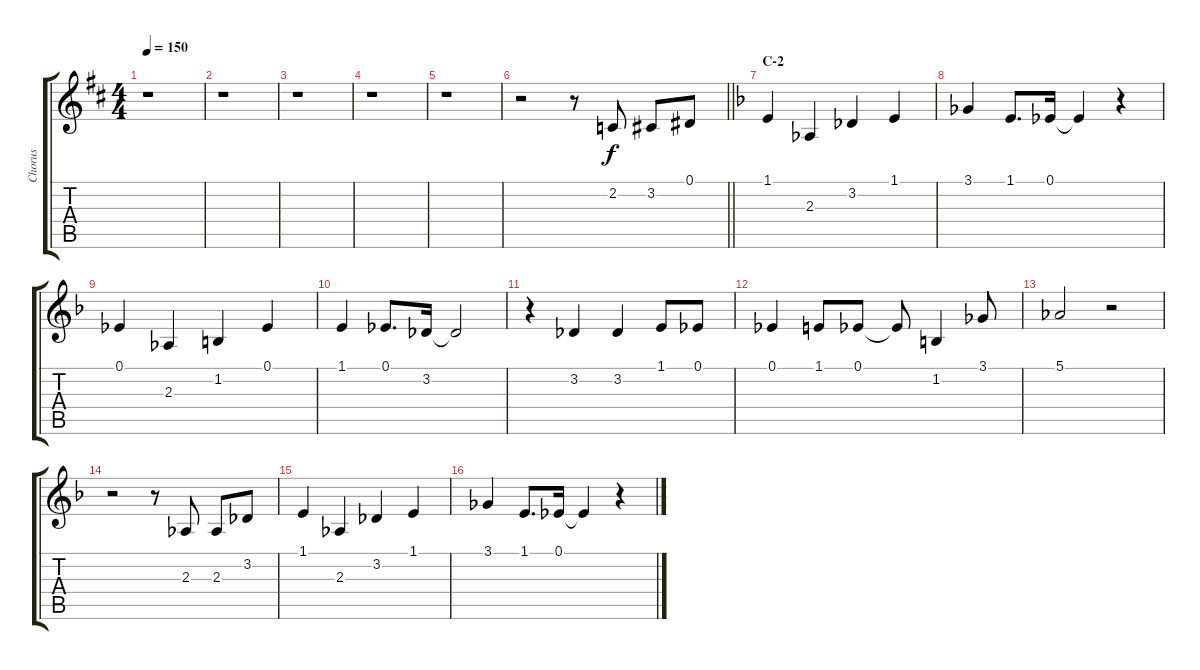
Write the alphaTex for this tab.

\track ("Chorus" "Chorus") {instrument voiceoohs}
\staff {score tabs}
\tuning (Eb4 Bb3 Gb3 Db3 Ab2 Eb2) {hide}
\ts (4 4)
\tempo 150
\clef g2
\ks d
r.1{dy f} |
r.1 |
r.1 |
r.1 |
r.1 |
\barLineRight lightlight
r.2 r.8 2.2.8 3.2.8 0.1.8 |
\section ("" "C-2")
\ks f
1.1.4 2.3.4 3.2.4 1.1.4 |
3.1.4 1.1.8{d} 0.1.16 0.1{t}.4 r.4 |
0.1.4 2.3.4 1.2.4 0.1.4 |
1.1.4 0.1.8{d} 3.2.16 3.2{t}.2 |
r.4 3.2.4 3.2.4 1.1.8 0.1.8 |
0.1.4 1.1.8 0.1.8 0.1{t}.8 1.2.4 3.1.8 |
5.1.2 r.2 |
r.2 r.8 2.3.8 2.3.8 3.2.8 |
1.1.4 2.3.4 3.2.4 1.1.4 |
3.1.4 1.1.8{d} 0.1.16 0.1{t}.4 r.4
